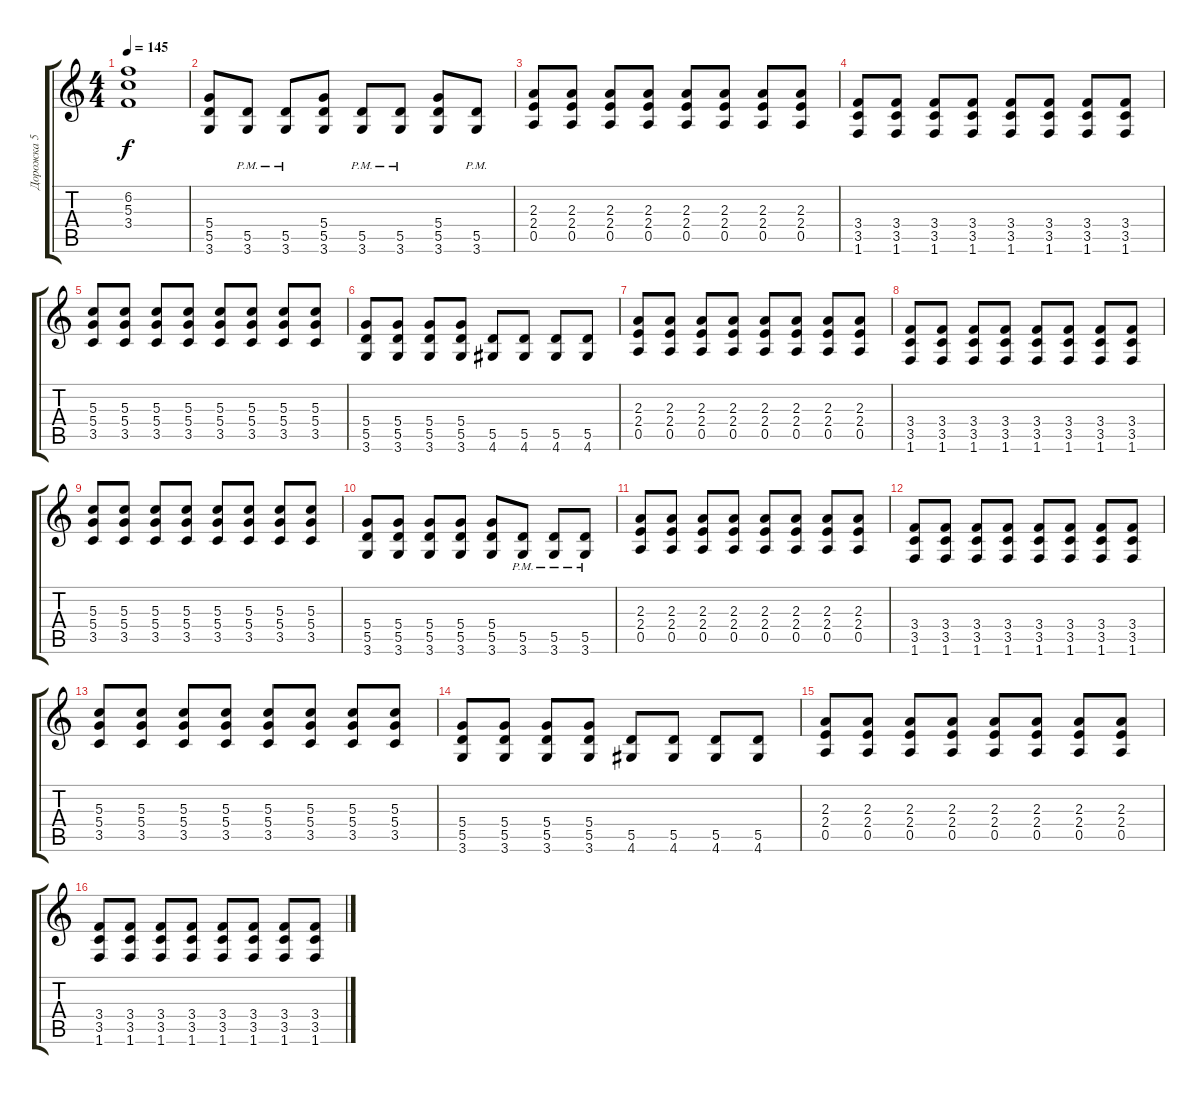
\track ("Дорожка 5" "Дорожка 5") {instrument electricguitarmuted}
\staff {score tabs}
\tuning (E4 B3 G3 D3 A2 E2) {hide}
\ts (4 4)
\tempo 145
\clef g2
\ks c
(6.2 5.3 3.4).1{dy f} |
(5.4 5.5 3.6).8{instrument distortionguitar} (5.5{pm} 3.6{pm}).8 (5.5{pm} 3.6{pm}).8 (5.4 5.5 3.6).8 (5.5{pm} 3.6{pm}).8 (5.5{pm} 3.6{pm}).8 (5.4 5.5 3.6).8 (5.5{pm} 3.6{pm}).8 |
(2.3 2.4 0.5).8 (2.3 2.4 0.5).8 (2.3 2.4 0.5).8 (2.3 2.4 0.5).8 (2.3 2.4 0.5).8 (2.3 2.4 0.5).8 (2.3 2.4 0.5).8 (2.3 2.4 0.5).8 |
(3.4 3.5 1.6).8 (3.4 3.5 1.6).8 (3.4 3.5 1.6).8 (3.4 3.5 1.6).8 (3.4 3.5 1.6).8 (3.4 3.5 1.6).8 (3.4 3.5 1.6).8 (3.4 3.5 1.6).8 |
(5.3 5.4 3.5).8 (5.3 5.4 3.5).8 (5.3 5.4 3.5).8 (5.3 5.4 3.5).8 (5.3 5.4 3.5).8 (5.3 5.4 3.5).8 (5.3 5.4 3.5).8 (5.3 5.4 3.5).8 |
(5.4 5.5 3.6).8 (5.4 5.5 3.6).8 (5.4 5.5 3.6).8 (5.4 5.5 3.6).8 (5.5 4.6).8 (5.5 4.6).8 (5.5 4.6).8 (5.5 4.6).8 |
(2.3 2.4 0.5).8 (2.3 2.4 0.5).8 (2.3 2.4 0.5).8 (2.3 2.4 0.5).8 (2.3 2.4 0.5).8 (2.3 2.4 0.5).8 (2.3 2.4 0.5).8 (2.3 2.4 0.5).8 |
(3.4 3.5 1.6).8 (3.4 3.5 1.6).8 (3.4 3.5 1.6).8 (3.4 3.5 1.6).8 (3.4 3.5 1.6).8 (3.4 3.5 1.6).8 (3.4 3.5 1.6).8 (3.4 3.5 1.6).8 |
(5.3 5.4 3.5).8 (5.3 5.4 3.5).8 (5.3 5.4 3.5).8 (5.3 5.4 3.5).8 (5.3 5.4 3.5).8 (5.3 5.4 3.5).8 (5.3 5.4 3.5).8 (5.3 5.4 3.5).8 |
(5.4 5.5 3.6).8 (5.4 5.5 3.6).8 (5.4 5.5 3.6).8 (5.4 5.5 3.6).8 (5.4 5.5 3.6).8 (5.5{pm} 3.6{pm}).8 (5.5{pm} 3.6{pm}).8 (5.5{pm} 3.6{pm}).8 |
(2.3 2.4 0.5).8 (2.3 2.4 0.5).8 (2.3 2.4 0.5).8 (2.3 2.4 0.5).8 (2.3 2.4 0.5).8 (2.3 2.4 0.5).8 (2.3 2.4 0.5).8 (2.3 2.4 0.5).8 |
(3.4 3.5 1.6).8 (3.4 3.5 1.6).8 (3.4 3.5 1.6).8 (3.4 3.5 1.6).8 (3.4 3.5 1.6).8 (3.4 3.5 1.6).8 (3.4 3.5 1.6).8 (3.4 3.5 1.6).8 |
(5.3 5.4 3.5).8 (5.3 5.4 3.5).8 (5.3 5.4 3.5).8 (5.3 5.4 3.5).8 (5.3 5.4 3.5).8 (5.3 5.4 3.5).8 (5.3 5.4 3.5).8 (5.3 5.4 3.5).8 |
(5.4 5.5 3.6).8 (5.4 5.5 3.6).8 (5.4 5.5 3.6).8 (5.4 5.5 3.6).8 (5.5 4.6).8 (5.5 4.6).8 (5.5 4.6).8 (5.5 4.6).8 |
(2.3 2.4 0.5).8 (2.3 2.4 0.5).8 (2.3 2.4 0.5).8 (2.3 2.4 0.5).8 (2.3 2.4 0.5).8 (2.3 2.4 0.5).8 (2.3 2.4 0.5).8 (2.3 2.4 0.5).8 |
(3.4 3.5 1.6).8 (3.4 3.5 1.6).8 (3.4 3.5 1.6).8 (3.4 3.5 1.6).8 (3.4 3.5 1.6).8 (3.4 3.5 1.6).8 (3.4 3.5 1.6).8 (3.4 3.5 1.6).8
